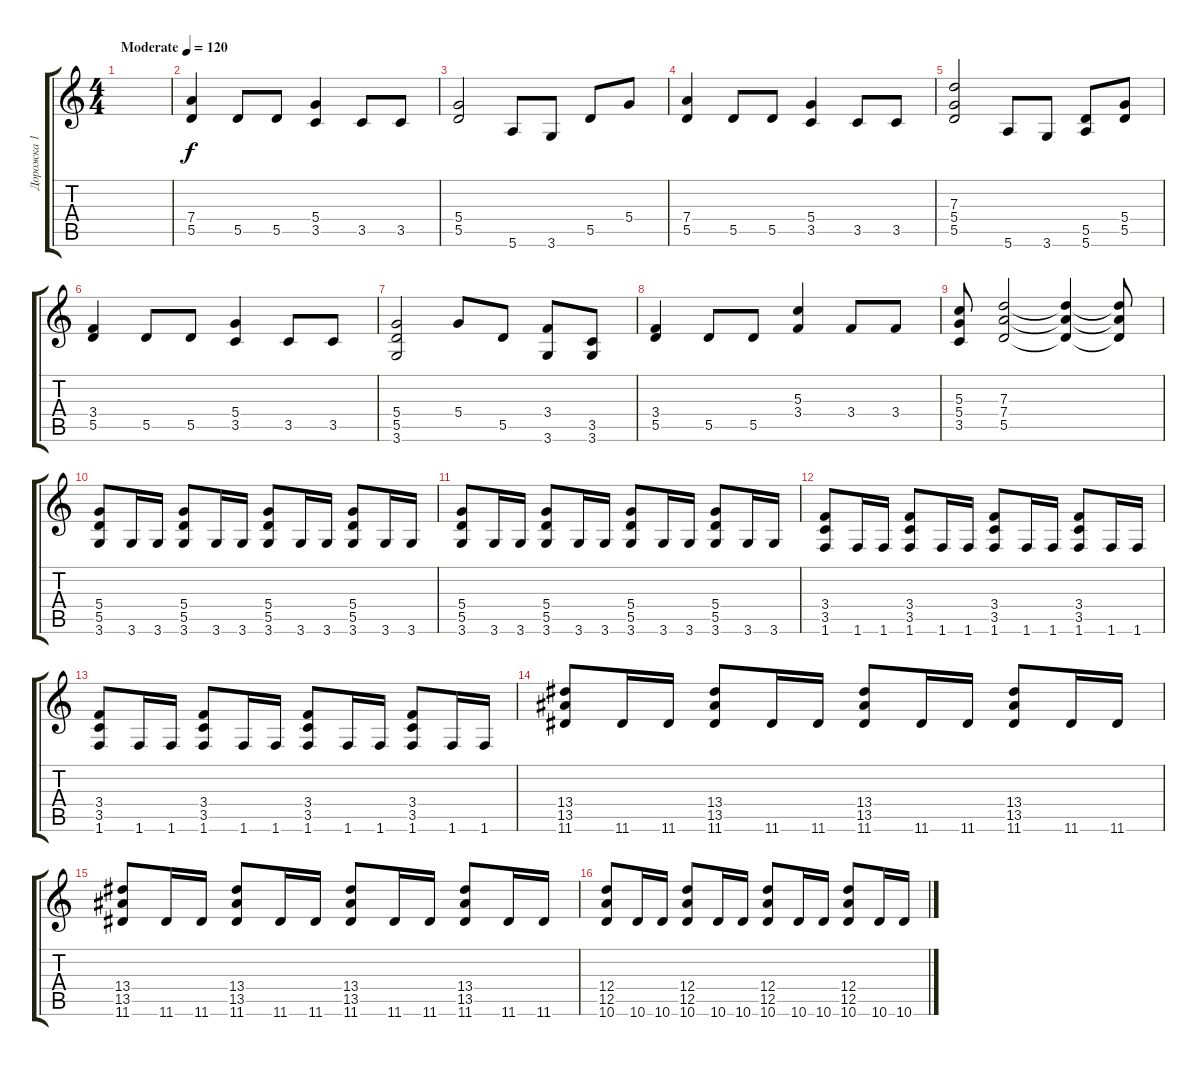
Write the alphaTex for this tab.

\track ("Дорожка 1" "Дорожка 1") {instrument distortionguitar}
\staff {score tabs}
\tuning (E4 B3 G3 D3 A2 E2) {hide}
\ts (4 4)
\tempo (120 "Moderate")
\clef g2
\ks c
|
(7.4 5.5).4 5.5.8 5.5.8 (5.4 3.5).4 3.5.8 3.5.8 |
(5.4 5.5).2 5.6.8 3.6.8 5.5.8 5.4.8 |
(7.4 5.5).4 5.5.8 5.5.8 (5.4 3.5).4 3.5.8 3.5.8 |
(7.3 5.4 5.5).2 5.6.8 3.6.8 (5.5 5.6).8 (5.4 5.5).8 |
(3.4 5.5).4 5.5.8 5.5.8 (5.4 3.5).4 3.5.8 3.5.8 |
(5.4 5.5 3.6).2 5.4.8 5.5.8 (3.4 3.6).8 (3.5 3.6).8 |
(3.4 5.5).4 5.5.8 5.5.8 (5.3 3.4).4 3.4.8 3.4.8 |
(5.3 5.4 3.5).8 (7.3 7.4 5.5).2 (7.3{t} 7.4{t} 5.5{t}).4 (7.3{t} 7.4{t} 5.5{t}).8 |
(5.4 5.5 3.6).8 3.6.16 3.6.16 (5.4 5.5 3.6).8 3.6.16 3.6.16 (5.4 5.5 3.6).8 3.6.16 3.6.16 (5.4 5.5 3.6).8 3.6.16 3.6.16 |
(5.4 5.5 3.6).8 3.6.16 3.6.16 (5.4 5.5 3.6).8 3.6.16 3.6.16 (5.4 5.5 3.6).8 3.6.16 3.6.16 (5.4 5.5 3.6).8 3.6.16 3.6.16 |
(3.4 3.5 1.6).8 1.6.16 1.6.16 (3.4 3.5 1.6).8 1.6.16 1.6.16 (3.4 3.5 1.6).8 1.6.16 1.6.16 (3.4 3.5 1.6).8 1.6.16 1.6.16 |
(3.4 3.5 1.6).8 1.6.16 1.6.16 (3.4 3.5 1.6).8 1.6.16 1.6.16 (3.4 3.5 1.6).8 1.6.16 1.6.16 (3.4 3.5 1.6).8 1.6.16 1.6.16 |
(13.4 13.5 11.6).8 11.6.16 11.6.16 (13.4 13.5 11.6).8 11.6.16 11.6.16 (13.4 13.5 11.6).8 11.6.16 11.6.16 (13.4 13.5 11.6).8 11.6.16 11.6.16 |
(13.4 13.5 11.6).8 11.6.16 11.6.16 (13.4 13.5 11.6).8 11.6.16 11.6.16 (13.4 13.5 11.6).8 11.6.16 11.6.16 (13.4 13.5 11.6).8 11.6.16 11.6.16 |
(12.4 12.5 10.6).8 10.6.16 10.6.16 (12.4 12.5 10.6).8 10.6.16 10.6.16 (12.4 12.5 10.6).8 10.6.16 10.6.16 (12.4 12.5 10.6).8 10.6.16 10.6.16
